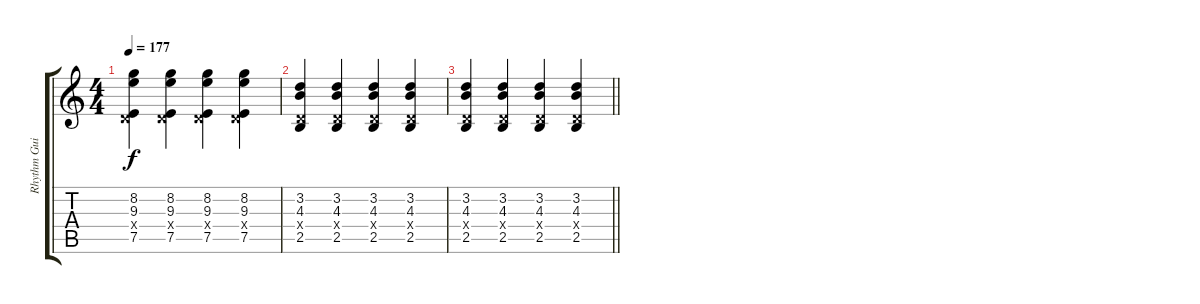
\track ("Rhythm Guitar" "Rhythm Gui") {instrument electricguitarmuted}
\staff {score tabs}
\tuning (E4 B3 G3 D3 A2 E2) {hide}
\ts (4 4)
\tempo 177
\clef g2
\ks c
(8.2 9.3 0.4{x} 7.5).4{dy f} (8.2 9.3 0.4{x} 7.5).4 (8.2 9.3 0.4{x} 7.5).4 (8.2 9.3 0.4{x} 7.5).4 |
(3.2 4.3 0.4{x} 2.5).4 (3.2 4.3 0.4{x} 2.5).4 (3.2 4.3 0.4{x} 2.5).4 (3.2 4.3 0.4{x} 2.5).4 |
\barLineRight lightlight
(3.2 4.3 0.4{x} 2.5).4 (3.2 4.3 0.4{x} 2.5).4 (3.2 4.3 0.4{x} 2.5).4 (3.2 4.3 0.4{x} 2.5).4
